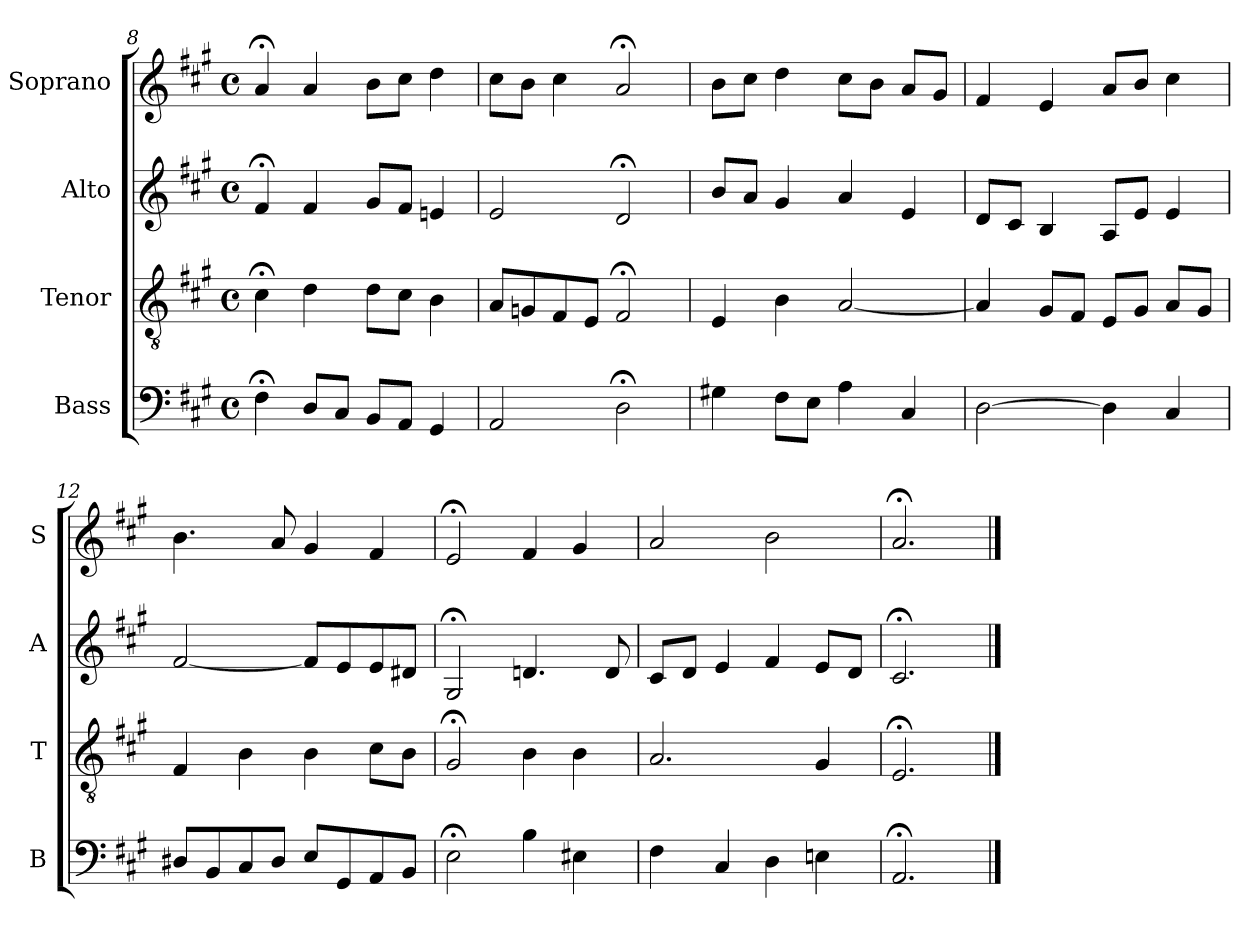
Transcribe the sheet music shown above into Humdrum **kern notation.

**kern	**kern	**kern	**kern
*part4	*part3	*part2	*part1
*staff4	*staff3	*staff2	*staff1
*I"Bass	*I"Tenor	*I"Alto	*I"Soprano
*I'B	*I'T	*I'A	*I'S
*clefF4	*clefGv2	*clefG2	*clefG2
*k[f#c#g#]	*k[f#c#g#]	*k[f#c#g#]	*k[f#c#g#]
*A:	*A:	*A:	*A:
*M4/4	*M4/4	*M4/4	*M4/4
*met(c)	*met(c)	*met(c)	*met(c)
=8	=8	=8	=8
4F#;<	4c#;<	4f#;<	4a;<
8DL	4d	4f#	4a
8C#J	.	.	.
8BBL	8dL	8g#L	8bL
8AAJ	8c#J	8f#J	8cc#J
4GG#i	4Bi	4eni	4ddi
=9	=9	=9	=9
2AA	8AL	2e	8cc#L
.	8Gn	.	8bJ
.	8F#	.	4cc#
.	8EJ	.	.
2D;<	2F#;<	2d;<	2a;<
=10	=10	=10	=10
4G#X	4E	8bL	8bL
.	.	8aJ	8cc#J
8F#L	4B	4g#	4dd
8EJ	.	.	.
4A	[2A	4a	8cc#L
.	.	.	8bJ
4C#	.	4e	8aL
.	.	.	8g#J
=11	=11	=11	=11
[2D	4A]	8dL	4f#
.	.	8c#J	.
.	8G#L	4B	4e
.	8F#J	.	.
4D]	8EL	8AL	8aL
.	8G#J	8eJ	8bJ
4C#	8AL	4e	4cc#
.	8G#J	.	.
=12	=12	=12	=12
8D#XL	4F#	[2f#	4.b
8BB	.	.	.
8C#	4B	.	.
8D#J	.	.	8a
8EL	4B	8f#L]	4g#
8GG#	.	8e	.
8AA	8c#L	8e	4f#
8BBJ	8BJ	8d#XJ	.
=13	=13	=13	=13
2E;<	2G#;<	2G#;<	2e;<
4B	4B	4.dn	4f#
4E#X	4B	.	4g#
.	.	8d	.
=14	=14	=14	=14
4F#	2.A	8c#L	2a
.	.	8dJ	.
4C#	.	4e	.
4D	.	4f#	2b
4En	4G#	8eL	.
.	.	8dJ	.
=15	=15	=15	=15
2.AA;<	2.E;<	2.c#;<	2.a;<
==	==	==	==
*-	*-	*-	*-
